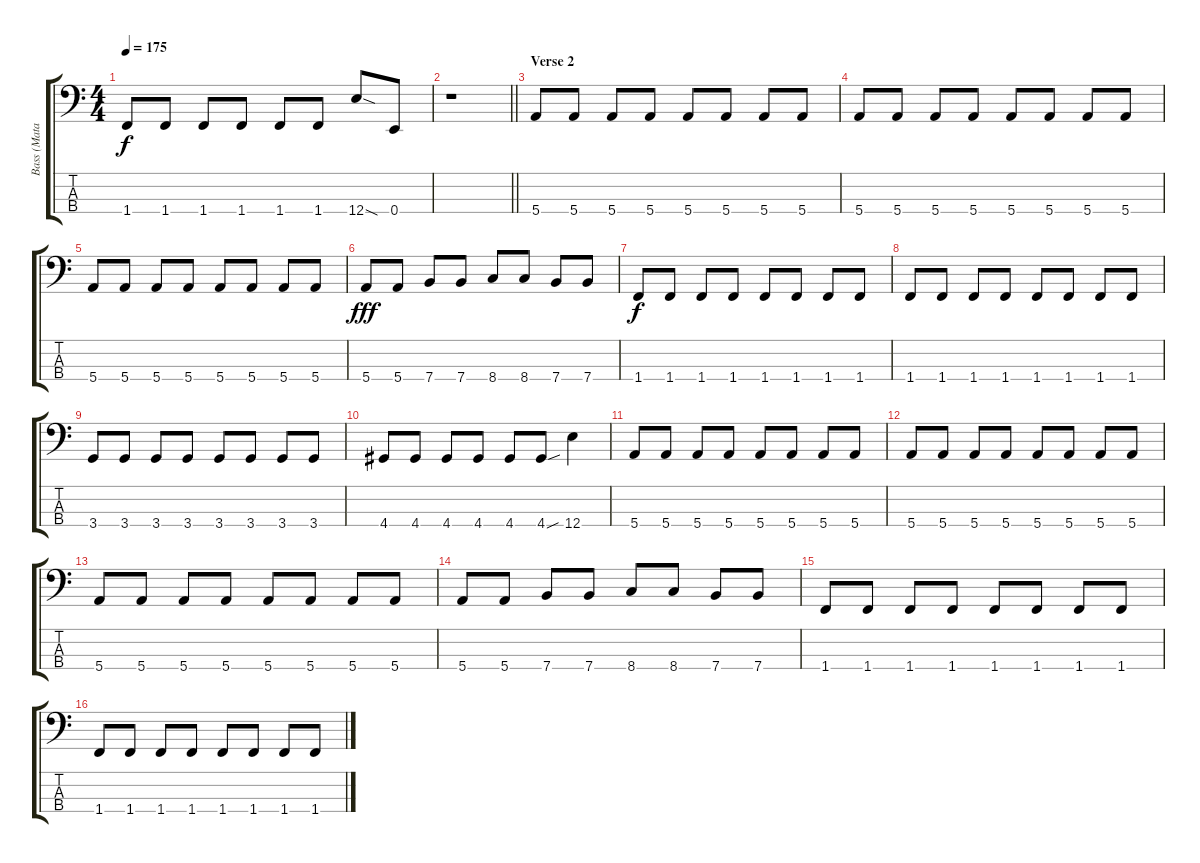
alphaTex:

\track ("Bass (Matatabi)" "Bass (Mata") {instrument electricbasspick}
\staff {score tabs}
\tuning (G2 D2 A1 E1) {hide}
\ts (4 4)
\tempo 175
\clef f4
\ks c
1.4.8{dy f} 1.4.8 1.4.8 1.4.8 1.4.8 1.4.8 12.4{sod}.8 0.4.8 |
\barLineRight lightlight
r.1 |
\section ("" "Verse 2")
5.4.8 5.4.8 5.4.8 5.4.8 5.4.8 5.4.8 5.4.8 5.4.8 |
5.4.8 5.4.8 5.4.8 5.4.8 5.4.8 5.4.8 5.4.8 5.4.8 |
5.4.8 5.4.8 5.4.8 5.4.8 5.4.8 5.4.8 5.4.8 5.4.8 |
5.4.8{dy fff} 5.4.8 7.4.8 7.4.8 8.4.8 8.4.8 7.4.8 7.4.8 |
1.4.8{dy f} 1.4.8 1.4.8 1.4.8 1.4.8 1.4.8 1.4.8 1.4.8 |
1.4.8 1.4.8 1.4.8 1.4.8 1.4.8 1.4.8 1.4.8 1.4.8 |
3.4.8 3.4.8 3.4.8 3.4.8 3.4.8 3.4.8 3.4.8 3.4.8 |
4.4.8 4.4.8 4.4.8 4.4.8 4.4.8 4.4{sou}.8 12.4.4 |
5.4.8 5.4.8 5.4.8 5.4.8 5.4.8 5.4.8 5.4.8 5.4.8 |
5.4.8 5.4.8 5.4.8 5.4.8 5.4.8 5.4.8 5.4.8 5.4.8 |
5.4.8 5.4.8 5.4.8 5.4.8 5.4.8 5.4.8 5.4.8 5.4.8 |
5.4.8 5.4.8 7.4.8 7.4.8 8.4.8 8.4.8 7.4.8 7.4.8 |
1.4.8 1.4.8 1.4.8 1.4.8 1.4.8 1.4.8 1.4.8 1.4.8 |
1.4.8 1.4.8 1.4.8 1.4.8 1.4.8 1.4.8 1.4.8 1.4.8
